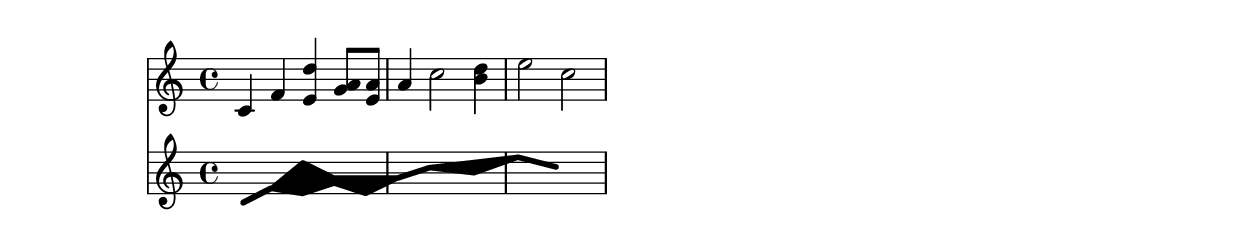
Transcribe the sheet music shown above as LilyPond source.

%% DO NOT EDIT this file manually; it is automatically
%% generated from LSR http://lsr.dsi.unimi.it
%% Make any changes in LSR itself, or in Documentation/snippets/new/ ,
%% and then run scripts/auxiliar/makelsr.py
%%
%% This file is in the public domain.
\version "2.12.2"

\header {
  lsrtags = "simultaneous-notes, chords, keyboards"

%% Translation of GIT committish: 91eeed36c877fe625d957437d22081721c8c6345
  texidoces = "
Los «clusters» o racimos son un mecanismo para indicar la
interpretación de un ámbito de notas al mismo tiempo.

"
  doctitlees = "Clusters («racimos»)"

  texidoc = "
Clusters are a device to denote that a complete range of notes is to be
played.

"
  doctitle = "Clusters"
} % begin verbatim

fragment = \relative c' {
  c4 f <e d'>4
  <g a>8 <e a> a4 c2 <d b>4
  e2 c
}

<<
  \new Staff \fragment
  \new Staff \makeClusters \fragment
>>

